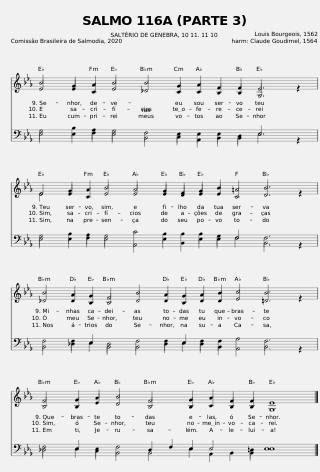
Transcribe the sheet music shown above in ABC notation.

X:1
%%score { ( 1 2 ) | ( 3 4 ) }
L:1/8
M:none
I:linebreak $
K:Eb
V:1 treble
V:2 treble
V:3 bass
V:4 bass
V:1
 B4 G2 A2 B4 B4 G2 A2 F2 F2 E6 z2 |$ E4 G2 A2 B4 A4 G2 F2 G2 B2 =A4 B6 z2 |$ B4 A2 G2 F4 B4 A2 G2 A2 B2 c4 B6 z2 |$ F4 G2 A2 B4 F4 G2 A2 F2 F2 E8 |] %4
V:2
 E4 E2 C2 E4 _D4 C2 C2 B,2 B,2 G,6 x2 |$ E4 E2 C2 E4 E4 E2 D2 E2 E2 C4 D6 x2 |$ _D4 D2 B,2 B,4 D4 D2 B,2 D2 D2 E4 =D6 x2 |$ B,4 B,2 E2 D4 B,4 B,2 C2 B,2 B,2 G,8 |] %4
V:3
 G,4 B,2 A,2 G,4 F,4 E,2 E,2 E,2 D,2 E,6 z2 |$ G,4 B,2 A,2 G,4 C4 B,2 B,2 B,2 G,2 F,4 F,6 z2 |$ F,4 F,2 E,2 _D,4 F,4 F,2 E,2 F,2 F,2 A,4 F,6 z2 |$ F,4 E,2 E,2 F,4 _D,2 F,2 E,2 E,4 =D,2 E,8 |] %4
V:4
 E,4 E,2 F,2 E,4 B,,4 C,2 A,,2 B,,2 B,,2 E,6 x2 |$ E,4 E,2 F,2 E,4 A,,4 E,2 B,,2 E,2 E,2 F,4 B,,6 x2 |$ B,,4 _D,2 E,2 B,,4 B,,4 D,2 E,2 D,2 B,,2 A,,4 B,,6 x2 |$ _D,4 E,2 C,2 B,,4 B,,4 E,2 A,,2 B,,2 B,,2 E,8 |] %4
